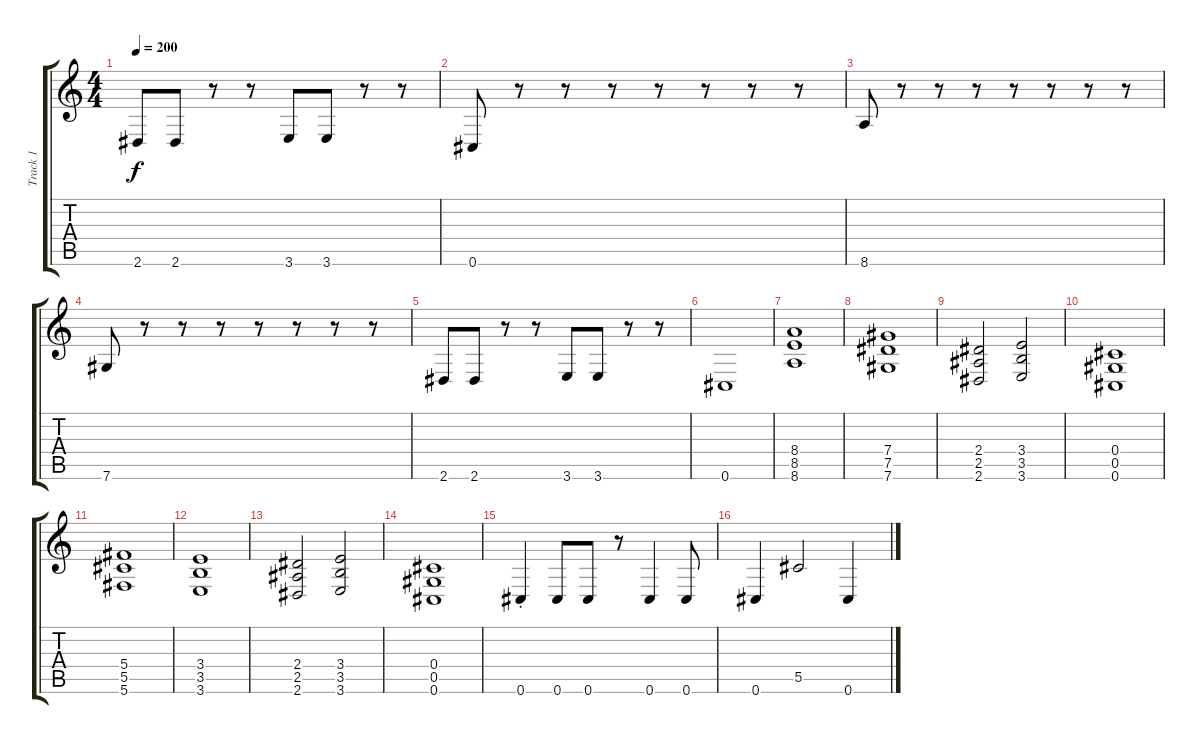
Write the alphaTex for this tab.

\track ("Track 1" "Track 1") {instrument distortionguitar}
\staff {score tabs}
\tuning (Eb4 Bb3 Gb3 Db3 Ab2 Db2) {hide}
\ts (4 4)
\tempo 200
\clef g2
\ks c
2.6.8{dy f} 2.6.8 r.8 r.8 3.6.8 3.6.8 r.8 r.8 |
0.6.8 r.8 r.8 r.8 r.8 r.8 r.8 r.8 |
8.6.8 r.8 r.8 r.8 r.8 r.8 r.8 r.8 |
7.6.8 r.8 r.8 r.8 r.8 r.8 r.8 r.8 |
2.6.8 2.6.8 r.8 r.8 3.6.8 3.6.8 r.8 r.8 |
0.6.1 |
(8.4 8.5 8.6).1 |
(7.4 7.5 7.6).1 |
(2.4 2.5 2.6).2 (3.4 3.5 3.6).2 |
(0.4 0.5 0.6).1 |
(5.4 5.5 5.6).1 |
(3.4 3.5 3.6).1 |
(2.4 2.5 2.6).2 (3.4 3.5 3.6).2 |
(0.4 0.5 0.6).1 |
0.6{st}.4 0.6.8 0.6.8 r.8 0.6.4 0.6.8 |
0.6.4 5.5.2 0.6.4
